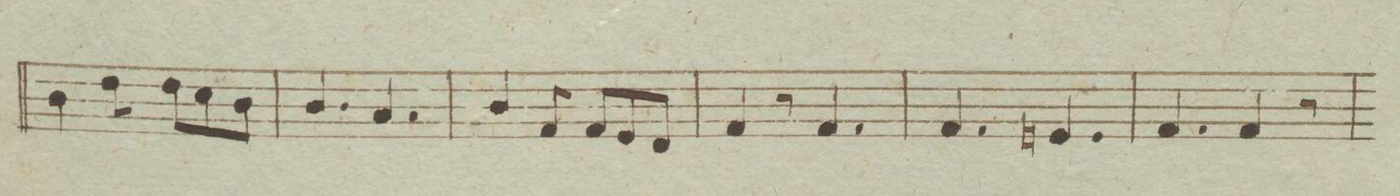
**kern
*I"Oboe Secondo.
*clefG2
*k[b-e-]
*met(c)
*M6/8
4b-\
8dd\
8dd\L
8cc\
8b-\J
=189
4.b-/
4.a/
=190
4b-/
8f/
8f/L
8e-/
8d/J
=191
4f/
8r
4.f/
=192
4.f/
4.en/
=193
4.f/
4f/
8r
=194
*-
